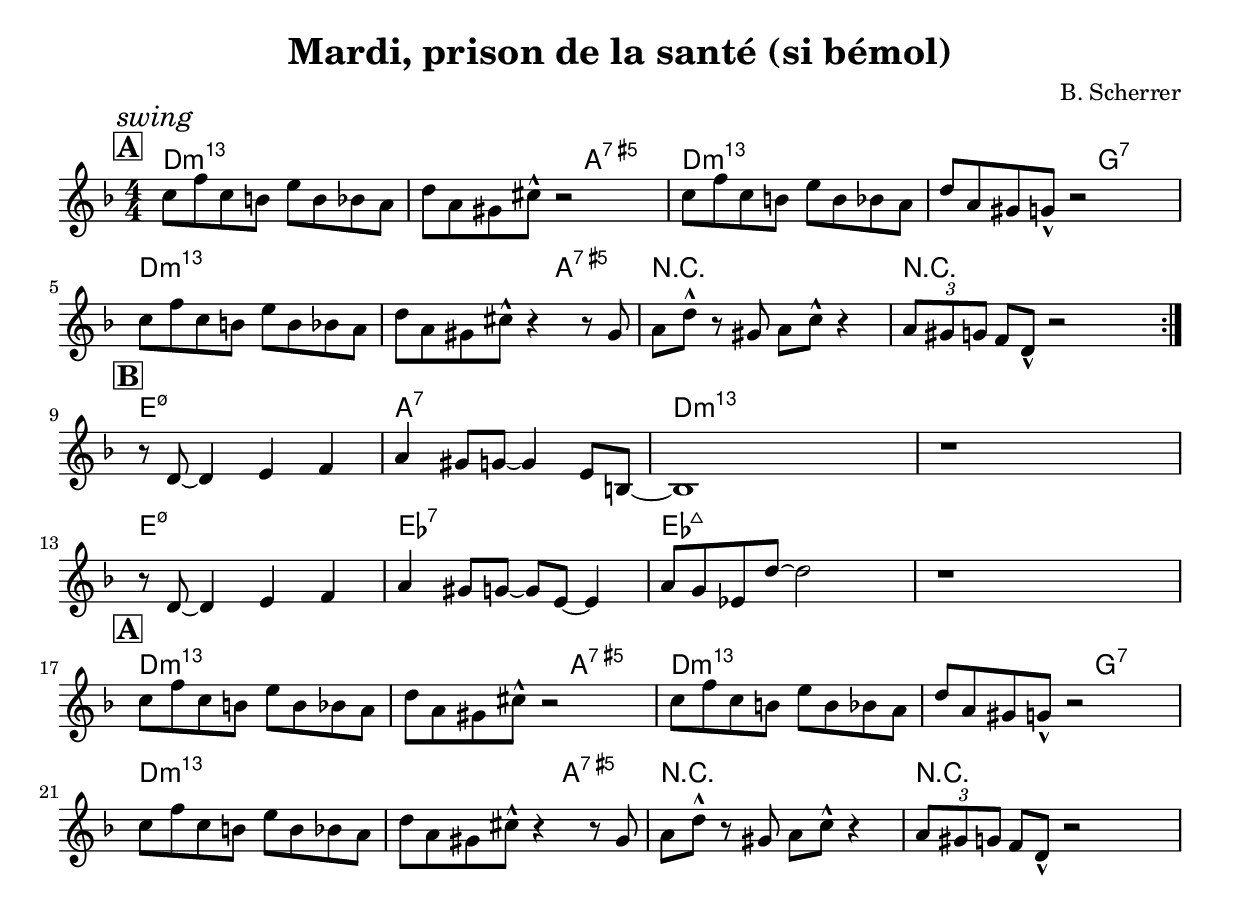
\version "2.18.2"	

noteCibleTransposition =   d   % c         % d pour Si b %  a, pour Mi b

ton = " (si bémol)"

indent = 0

mela = { bes8 ees bes a  d a aes g  c g fis b-^ r2 |
  bes8 ees bes a  d a aes g  c g fis f-^ r2 | \break
  bes8 ees bes a  d a aes g  c g fis b-^ r4 r8 fis |
  g c-^  r fis, g bes-^ r4 | \tuplet 3/2 {g8 fis f} ees8 c-^ r2 }

melodie =  \relative c''{
  \key c \minor
  \numericTimeSignature
  \time 4/4
  \mark \markup \column {  {\italic swing} {\box \bold {A}} } 
  \repeat volta 2 {\mela}
  \mark \markup \box \bold {B}
  r8 c8~ c4 d ees | g4 fis8 f~ f4 d8 a~ | a1 | r1   \break
  r8 c8~ c4 d ees | g4 fis8 f~ f8 d8~ d4 | g8 f des c'~ c2 | r1 \break  
  \mark \markup \box \bold {A}
  \mela
}

chorda = \chordmode {
  c1:min13 s2 s8 g4.:5+.7
  c1:min13 s2 s8 f4.:7
  c1:min13 s2 s8 g4.:5+.7
  r1 r1
}


harmonie =  \chordmode{  
  \repeat volta 2 {\chorda}
  d1:3-.5-.7 | g:7 | c:min13 | s |
  d1:3-.5-.7 | des:7 | des:maj7 | s |
  
  \chorda
}



\header {
  title = #(string-append "Mardi, prison de la santé" ton )
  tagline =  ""
  composer = "B. Scherrer"
}



\score{
  <<
    \new ChordNames {
      \transpose c \noteCibleTransposition{
	\harmonie
      }
    }
    \new Staff { 
      \transpose c \noteCibleTransposition {
      \melodie
      }
    }
  >>
  \layout{ \context {      \Score      proportionalNotationDuration = #(ly:make-moment 4 30     )   } }
}




